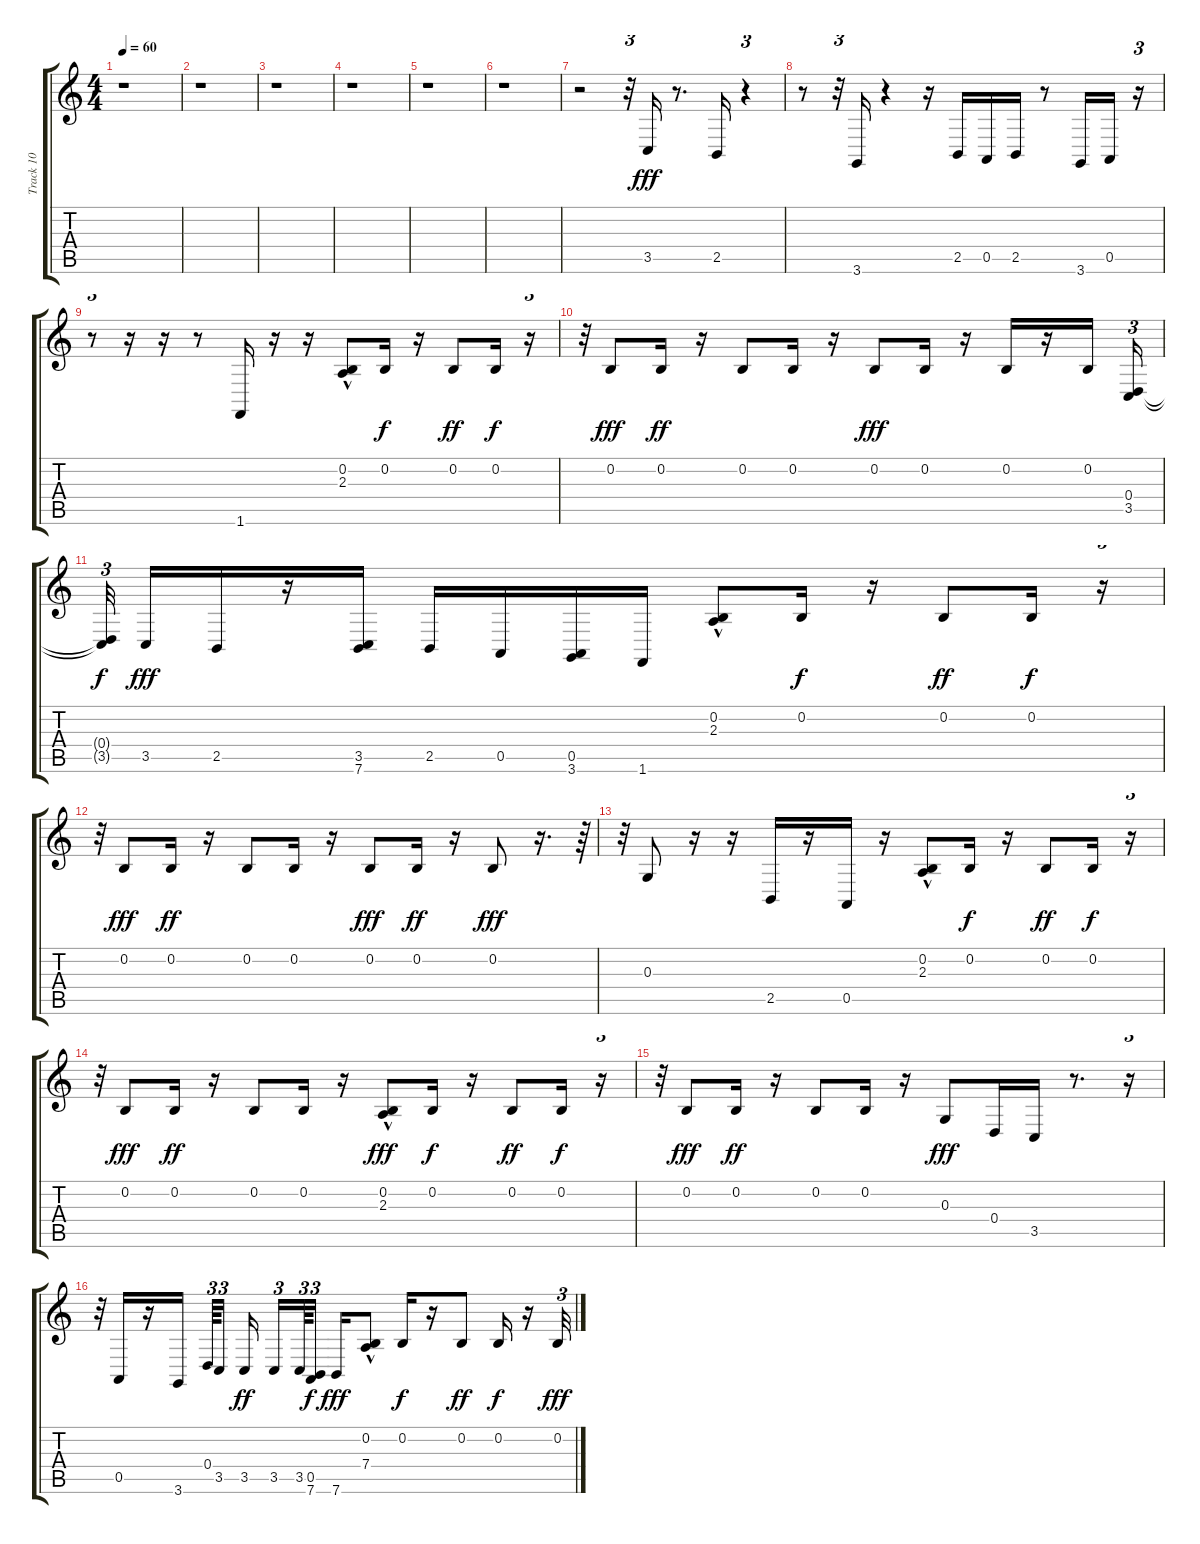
\track ("Track 10" "Track 10") {instrument acousticgrandpiano}
\staff {score tabs}
\tuning (E4 B3 G3 D3 A2 E2) {hide}
\ts (4 4)
\tempo 60
\clef g2
\ks c
r.1{dy ff} |
r.1 |
r.1 |
r.1 |
r.1 |
r.1 |
r.2 r.32{tu (3 2)} 3.5.16{dy fff} r.8{d} 2.5.16 r.4{tu (3 2)} |
r.8 r.32{tu (3 2)} 3.6.16 r.4 r.16 2.5.16 0.5.16 2.5.16 r.8 3.6.16 0.5.16 r.16{tu (3 2)} |
r.8{tu (3 2)} r.16 r.16 r.8 1.6.16 r.16 r.16 (0.2 2.3{hac}).8 0.2.16{dy f} r.16 0.2.8{dy ff} 0.2.16{dy f} r.16{tu (3 2)} |
r.32{tu (3 2)} 0.2.8{dy fff} 0.2.16{dy ff} r.16 0.2.8 0.2.16 r.16 0.2.8{dy fff} 0.2.16 r.16 0.2.16 r.16 0.2.16 (0.4 3.5).16{tu (3 2)} |
(0.4{t} 3.5{t}).32{tu (3 2) dy f} 3.5.16{dy fff} 2.5.16 r.16 (3.5 7.6).16 2.5.16 0.5.16 (0.5 3.6).16 1.6.16 (0.2 2.3{hac}).8 0.2.16{dy f} r.16 0.2.8{dy ff} 0.2.16{dy f} r.16{tu (3 2)} |
r.32{tu (3 2)} 0.2.8{dy fff} 0.2.16{dy ff} r.16 0.2.8 0.2.16 r.16 0.2.8{dy fff} 0.2.16{dy ff} r.16 0.2.8{dy fff} r.16{d} r.64{tu (3 2)} |
r.32{tu (3 2)} 0.3.8 r.16 r.16 2.5.16 r.16 0.5.16 r.16 (0.2 2.3{hac}).8 0.2.16{dy f} r.16 0.2.8{dy ff} 0.2.16{dy f} r.16{tu (3 2)} |
r.32{tu (3 2)} 0.2.8{dy fff} 0.2.16{dy ff} r.16 0.2.8 0.2.16 r.16 (0.2 2.3{hac}).8{dy fff} 0.2.16{dy f} r.16 0.2.8{dy ff} 0.2.16{dy f} r.16{tu (3 2)} |
r.32{tu (3 2)} 0.2.8{dy fff} 0.2.16{dy ff} r.16 0.2.8 0.2.16 r.16 0.3.8{dy fff} 0.4.16 3.5.16 r.8{d} r.16{tu (3 2)} |
r.32{tu (3 2)} 0.5.16 r.16 3.6.16 0.4.64{tu (3 2)} 3.5.16{tu (3 2)} 3.5.16{dy ff} 3.5.16{tu (3 2)} 3.5.64{tu (3 2)} (0.5 7.6).16{tu (3 2) dy f} 7.6.16{dy fff} (0.2 7.4{hac}).8 0.2.16{dy f} r.16 0.2.8{dy ff} 0.2.16{dy f} r.16 0.2.32{tu (3 2) dy fff}
